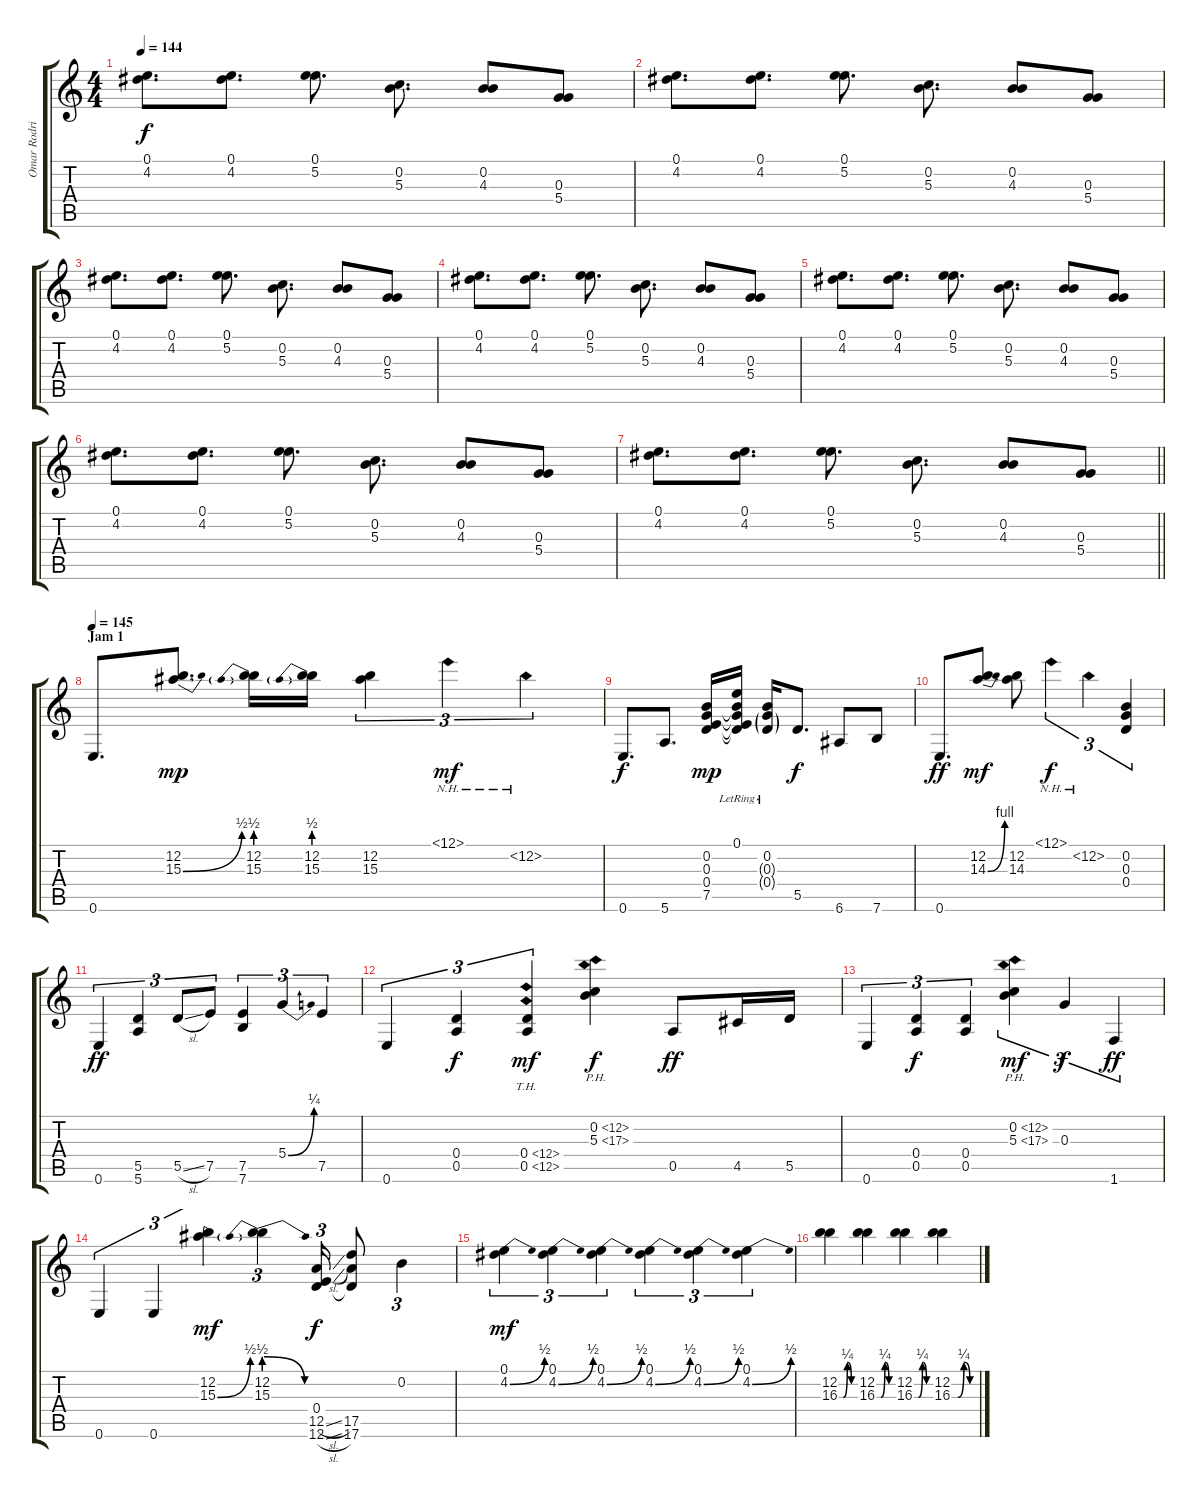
\track ("Omar Rodriguez-Lopez - Guitar 1" "Omar Rodri") {instrument distortionguitar}
\staff {score tabs}
\tuning (E4 B3 G3 D3 A2 E2) {hide}
\ts (4 4)
\tempo 144
\clef g2
\ks c
(0.1 4.2).8{d dy f} (0.1 4.2).8{d} (0.1 5.2).8{d} (0.2 5.3).8{d} (0.2 4.3).8 (0.3 5.4).8 |
(0.1 4.2).8{d} (0.1 4.2).8{d} (0.1 5.2).8{d} (0.2 5.3).8{d} (0.2 4.3).8 (0.3 5.4).8 |
(0.1 4.2).8{d} (0.1 4.2).8{d} (0.1 5.2).8{d} (0.2 5.3).8{d} (0.2 4.3).8 (0.3 5.4).8 |
(0.1 4.2).8{d} (0.1 4.2).8{d} (0.1 5.2).8{d} (0.2 5.3).8{d} (0.2 4.3).8 (0.3 5.4).8 |
(0.1 4.2).8{d} (0.1 4.2).8{d} (0.1 5.2).8{d} (0.2 5.3).8{d} (0.2 4.3).8 (0.3 5.4).8 |
(0.1 4.2).8{d} (0.1 4.2).8{d} (0.1 5.2).8{d} (0.2 5.3).8{d} (0.2 4.3).8 (0.3 5.4).8 |
\barLineRight lightlight
(0.1 4.2).8{d} (0.1 4.2).8{d} (0.1 5.2).8{d} (0.2 5.3).8{d} (0.2 4.3).8 (0.3 5.4).8 |
\section ("" "Jam 1")
\tempo 145
0.6.8{d volume 13} (12.2 15.3{be (bend 0 0 60 2)}).8{d dy mp} (12.2 15.3{be (prebend 0 2 60 2)}).16 (12.2 15.3{be (prebend 0 2 60 2)}).16 (12.2 15.3).4{tu (3 2)} 12.1{nh}.4{tu (3 2) dy mf} 12.2{nh}.4{tu (3 2)} |
0.6.8{d dy f} 5.6.8{d} (0.2 0.3 0.4 7.5).16{dy mp} (0.1{lr} 0.2{t} 0.3{t} 0.4{t} 7.5{t}).16 (0.2{lr} 0.3{g lr} 0.4{g lr}).16 5.5.8{d dy f} 6.6.8 7.6.8 |
0.6.8{d dy ff} (12.2 14.3{be (bend 0 0 60 4)}).8{d dy mf} (12.2 14.3).8 12.1{nh}.4{tu (3 2) dy f} 12.2{nh}.4{tu (3 2)} (0.2 0.3 0.4).4{tu (3 2)} |
0.6.4{tu (3 2) dy ff} (5.5 5.6).4{tu (3 2)} 5.5{sl}.8{tu (3 2)} 7.5.8{tu (3 2)} (7.5 7.6).4{tu (3 2)} 5.4{be (bend 0 0 60 1)}.4{tu (3 2)} 7.5.4{tu (3 2)} |
0.6.4{tu (3 2)} (0.4 0.5).4{tu (3 2) dy f} (0.4{th 12} 0.5{th 12}).4{tu (3 2) dy mf} (0.2{ph 12} 5.3{ph 12}).4{dy f volume 7} 0.5.8{dy ff volume 13} 4.5.16 5.5.16 |
0.6.4{tu (3 2)} (0.4 0.5).4{tu (3 2) dy f} (0.4 0.5).4{tu (3 2)} (0.2{ph 12} 5.3{ph 12}).4{tu (3 2) dy mf} 0.3.4{tu (3 2) dy f} 1.6.4{tu (3 2) dy ff} |
0.6.4{tu (3 2)} 0.6.4{tu (3 2)} (12.2 15.3{be (bend 0 0 60 2)}).4{tu (3 2) dy mf} (12.2 15.3{be (prebendrelease 0 2 60 0)}).4{tu (3 2)} (0.4 12.5{sl} 12.6{sl}).16{tu (3 2) dy f} (0.4{t} 17.5 17.6).8 0.2.4{tu (3 2)} |
(0.1 4.2{be (bend 0 0 60 2)}).4{tu (3 2) dy mf} (0.1 4.2{be (bend 0 0 60 2)}).4{tu (3 2)} (0.1 4.2{be (bend 0 0 60 2)}).4{tu (3 2)} (0.1 4.2{be (bend 0 0 60 2)}).4{tu (3 2)} (0.1 4.2{be (bend 0 0 60 2)}).4{tu (3 2)} (0.1 4.2{be (bend 0 0 60 2)}).4{tu (3 2)} |
(12.2 16.3{be (custom 0 0 15 0 30 1 45 0 60 0)}).4 (12.2 16.3{be (custom 0 0 15 0 30 1 45 0 60 0)}).4 (12.2 16.3{be (custom 0 0 15 0 30 1 45 0 60 0)}).4 (12.2 16.3{be (custom 0 0 15 0 30 1 45 0 60 0)}).4
